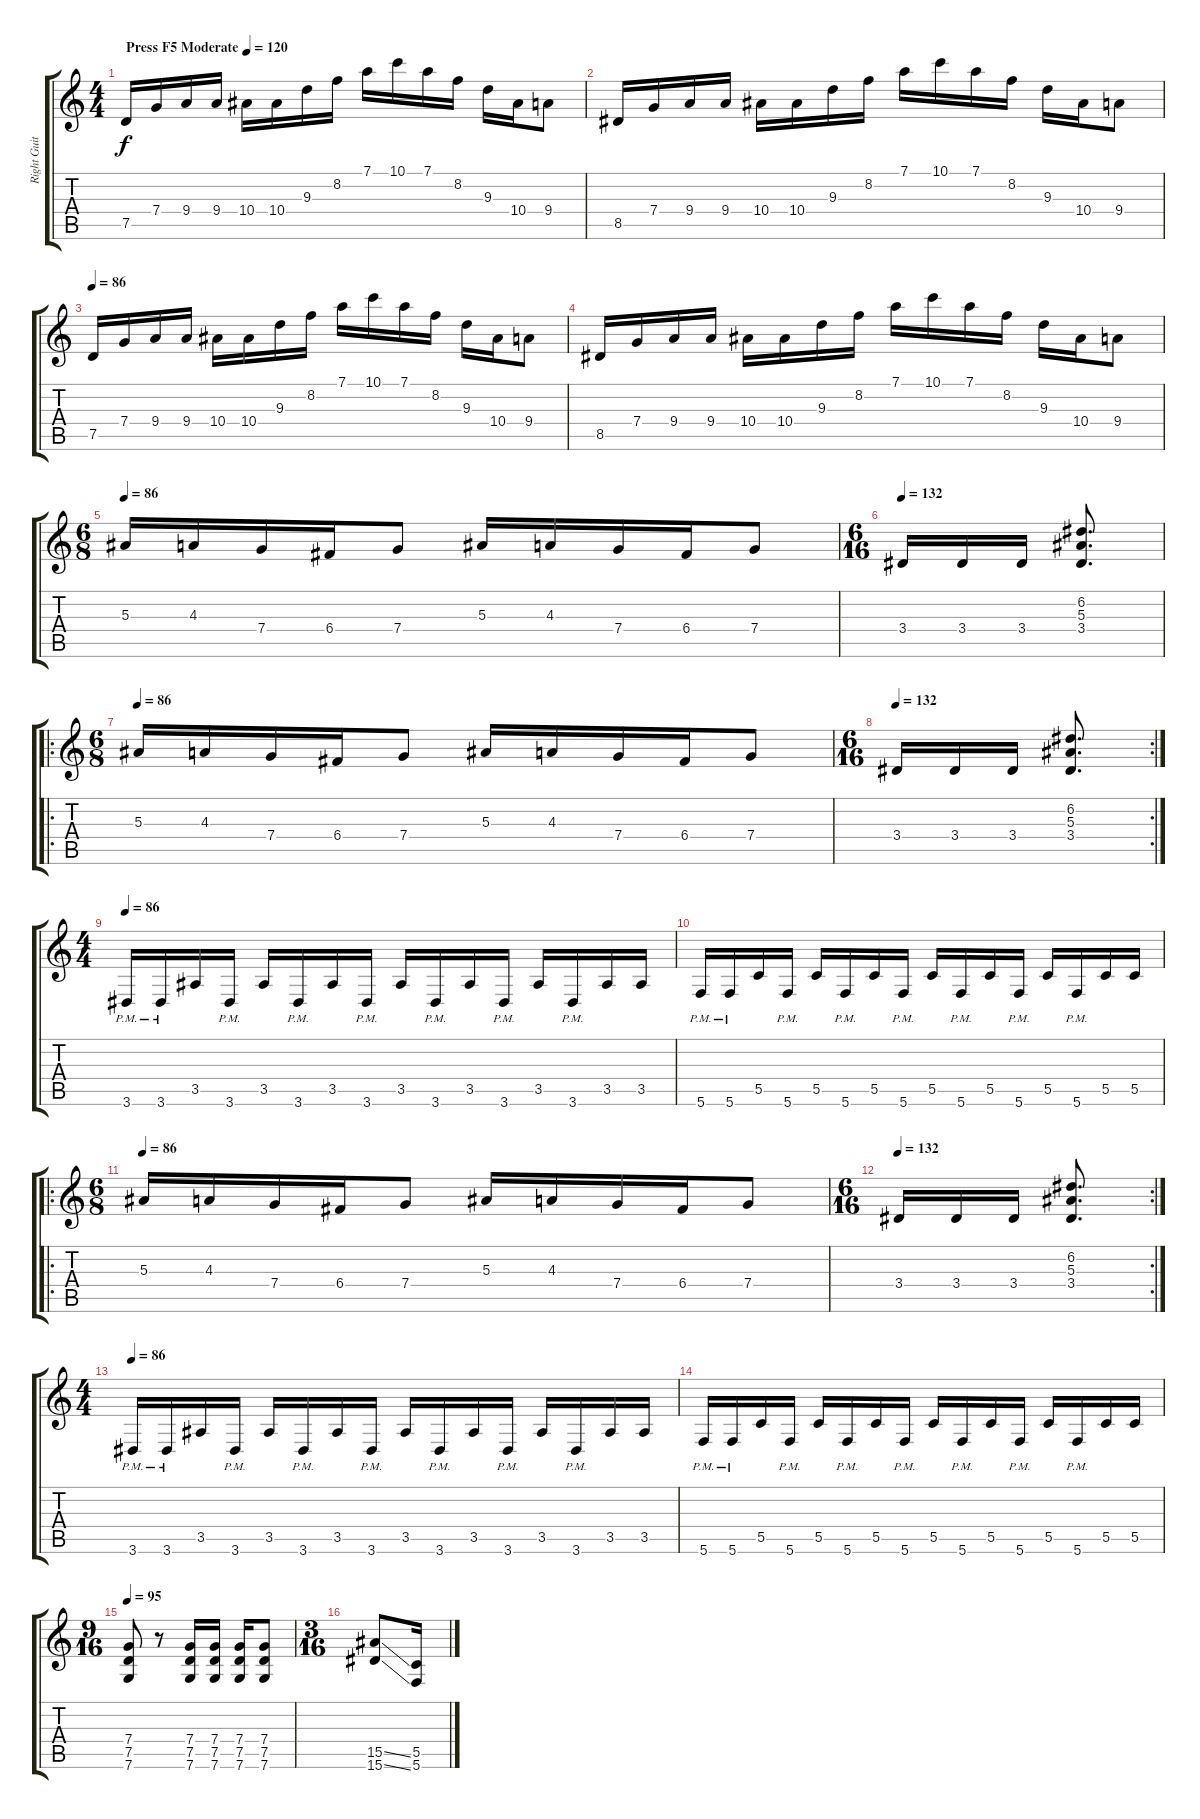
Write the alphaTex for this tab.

\track ("Right Guitar" "Right Guit") {instrument distortionguitar}
\staff {score tabs}
\tuning (D4 A3 F3 C3 G2 C2) {hide}
\ts (4 4)
\tempo (120 "Press F5 Moderate")
\tempo 86
\tempo (120 "Press F5 Moderate")
\clef g2
\ks c
7.5.16{dy f instrument distortionguitar} 7.4.16 9.4.16 9.4.16 10.4.16 10.4.16 9.3.16 8.2.16 7.1.16 10.1.16 7.1.16 8.2.16 9.3.16 10.4.16 9.4.8 |
8.5.16 7.4.16 9.4.16 9.4.16 10.4.16 10.4.16 9.3.16 8.2.16 7.1.16 10.1.16 7.1.16 8.2.16 9.3.16 10.4.16 9.4.8 |
\tempo 86
7.5.16 7.4.16 9.4.16 9.4.16 10.4.16 10.4.16 9.3.16 8.2.16 7.1.16 10.1.16 7.1.16 8.2.16 9.3.16 10.4.16 9.4.8 |
8.5.16 7.4.16 9.4.16 9.4.16 10.4.16 10.4.16 9.3.16 8.2.16 7.1.16 10.1.16 7.1.16 8.2.16 9.3.16 10.4.16 9.4.8 |
\ts (6 8)
\tempo 86
5.3.16 4.3.16 7.4.16 6.4.16 7.4.8 5.3.16 4.3.16 7.4.16 6.4.16 7.4.8 |
\ts (6 16)
\tempo 132
3.4.16 3.4.16 3.4.16 (6.2 5.3 3.4).8{d} |
\ro
\ts (6 8)
\tempo 86
5.3.16 4.3.16 7.4.16 6.4.16 7.4.8 5.3.16 4.3.16 7.4.16 6.4.16 7.4.8 |
\rc 2
\ts (6 16)
\tempo 132
3.4.16 3.4.16 3.4.16 (6.2 5.3 3.4).8{d} |
\ts (4 4)
\tempo 86
3.6{pm}.16 3.6{pm}.16 3.5.16 3.6{pm}.16 3.5.16 3.6{pm}.16 3.5.16 3.6{pm}.16 3.5.16 3.6{pm}.16 3.5.16 3.6{pm}.16 3.5.16 3.6{pm}.16 3.5.16 3.5.16 |
5.6{pm}.16 5.6{pm}.16 5.5.16 5.6{pm}.16 5.5.16 5.6{pm}.16 5.5.16 5.6{pm}.16 5.5.16 5.6{pm}.16 5.5.16 5.6{pm}.16 5.5.16 5.6{pm}.16 5.5.16 5.5.16 |
\ro
\ts (6 8)
\tempo 86
5.3.16 4.3.16 7.4.16 6.4.16 7.4.8 5.3.16 4.3.16 7.4.16 6.4.16 7.4.8 |
\rc 2
\ts (6 16)
\tempo 132
3.4.16 3.4.16 3.4.16 (6.2 5.3 3.4).8{d} |
\ts (4 4)
\tempo 86
3.6{pm}.16 3.6{pm}.16 3.5.16 3.6{pm}.16 3.5.16 3.6{pm}.16 3.5.16 3.6{pm}.16 3.5.16 3.6{pm}.16 3.5.16 3.6{pm}.16 3.5.16 3.6{pm}.16 3.5.16 3.5.16 |
5.6{pm}.16 5.6{pm}.16 5.5.16 5.6{pm}.16 5.5.16 5.6{pm}.16 5.5.16 5.6{pm}.16 5.5.16 5.6{pm}.16 5.5.16 5.6{pm}.16 5.5.16 5.6{pm}.16 5.5.16 5.5.16 |
\ts (9 16)
\tempo 95
(7.4 7.5 7.6).8 r.8 (7.4 7.5 7.6).16 (7.4 7.5 7.6).16 (7.4 7.5 7.6).16 (7.4 7.5 7.6).8 |
\ts (3 16)
(15.5{ss} 15.6{ss}).8 (5.5 5.6).16
